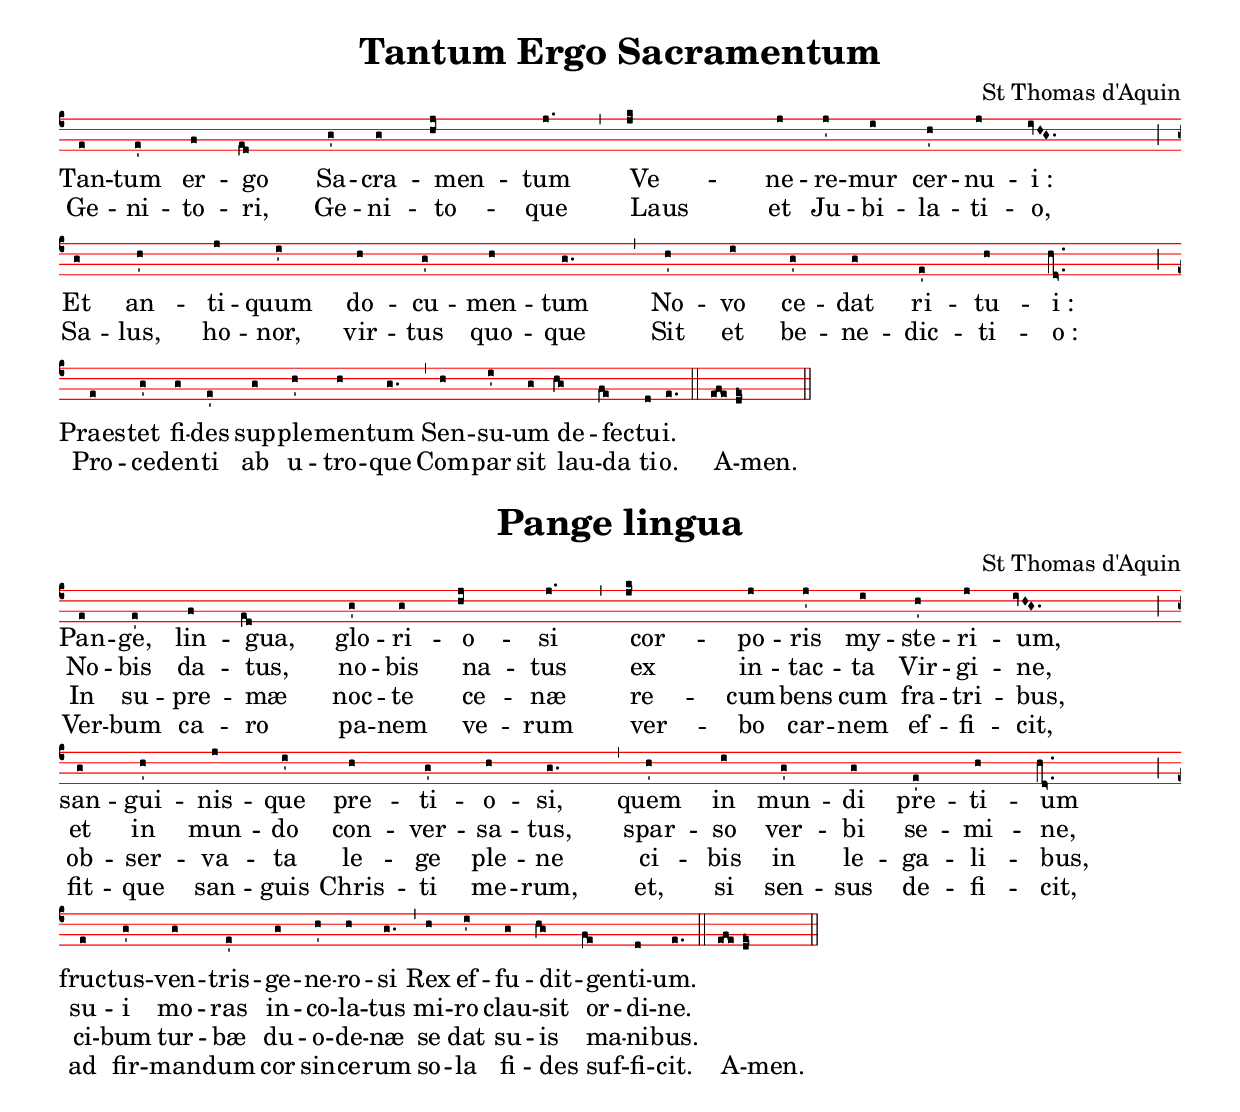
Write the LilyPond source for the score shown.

\version "2.20.0"

\include "gregorian.ly"


\paper {
  #(include-special-characters)
  print-all-headers = ##t
}
\header {
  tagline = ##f
}
partition = \new VaticanaVoice = "cantus" {
      \clef "vaticana-do3"
        e e\ictus f \[e  \melisma \flexa d \melismaEnd \]  g\ictus g \[a \melisma  \pes c'  \melismaEnd\]  \augmentum c' \divisioMinima
      %\bar "" \break
        \[c' \melisma  \pes d'  \melismaEnd\] c' c'\ictus b a\ictus c' \[ \virga b \melisma \inclinatum a \inclinatum \augmentum  g \melismaEnd \] \divisioMaior
      \bar "" \break
        g a\ictus c' b\ictus a g\ictus a \augmentum g \divisioMinima
      %\bar "" \break
        a\ictus b g\ictus g e\ictus a \[ \augmentum  a \melisma \flexa \auctum \descendens  \augmentum d  \melismaEnd \] \divisioMaior
      \bar "" \break
        e g\ictus g e\ictus g a\ictus a  \augmentum g \divisioMinima
      %\bar "" \break
        a b\ictus g \[a  \melisma \flexa g \melismaEnd \] \[f  \melisma \flexa e \melismaEnd \] d \augmentum e \finalis
        \[e\melisma \pes f \flexa e \melismaEnd \] \[\augmentum d \melisma \pes \augmentum e \melismaEnd\]  \finalis
    }
\score {
  <<
    \partition
    \new Lyrics \lyricsto "cantus" {
      Tan -- tum er -- go Sa -- cra -- men -- tum
      Ve -- ne -- re -- mur cer -- nu -- i&nbsp;:
      Et an -- ti -- quum do -- cu -- men  -- tum
      No -- vo ce -- dat ri -- tu -- i&nbsp;:
      Praes -- tet fi -- des sup -- ple -- men -- tum
      Sen -- su -- um de -- fec -- tu -- i.
    }
    \new Lyrics \lyricsto "cantus" {
      Ge -- ni -- to -- ri, Ge -- ni -- to -- que
      Laus et Ju -- bi -- la -- ti -- o,
      Sa -- lus, ho -- nor, vir -- tus quo -- que
      Sit et be -- ne -- dic -- ti -- o&nbsp;:
      Pro -- ce -- den -- ti ab u -- tro -- que
      Com -- par sit lau -- da ti -- o.
      A -- men.
    }
  >>
  \header {
    title = "Tantum Ergo Sacramentum"
    composer = "St Thomas d'Aquin"
  }
}

\score {
  <<
    \partition
    \new Lyrics \lyricsto "cantus" {
      Pan -- ge, lin -- gua, glo -- ri -- o -- si
      cor -- po -- ris my -- ste -- ri -- um,
      san -- gui -- nis -- que pre -- ti -- o -- si,
      quem in mun -- di pre -- ti -- um
      fruc -- tus -- ven -- tris -- ge -- ne -- ro -- si
      Rex ef -- fu -- dit -- gen -- ti -- um.
    }
    \new Lyrics \lyricsto "cantus" {
      No -- bis da -- tus, no -- bis na -- tus
      ex in -- tac -- ta Vir -- gi -- ne,
      et in mun -- do con -- ver -- sa -- tus,
      spar -- so ver -- bi se -- mi -- ne,
      su -- i mo -- ras in -- co -- la -- tus
      mi -- ro clau -- sit or -- di -- ne.
    }
    \new Lyrics \lyricsto "cantus" {
      In su -- pre -- mæ noc -- te ce -- næ
      re -- cum -- bens cum fra -- tri -- bus,
      ob -- ser -- va -- ta le -- ge ple -- ne
      ci -- bis in le -- ga -- li -- bus,
      ci -- bum tur -- bæ du -- o -- de -- næ
      se dat su -- is ma -- ni -- bus.
    }
    \new Lyrics \lyricsto "cantus" {
      Ver -- bum ca -- ro pa -- nem ve -- rum
      ver -- bo car -- nem ef -- fi -- cit,
      fit -- que san -- guis Chris -- ti me -- rum,
      et, si sen -- sus de -- fi -- cit,
      ad fir -- man -- dum cor sin -- ce -- rum
      so -- la fi -- des suf -- fi -- cit.
      A -- men.
    }
  >>
  \header {
    title = "Pange lingua"
    composer = "St Thomas d'Aquin"
  }
}